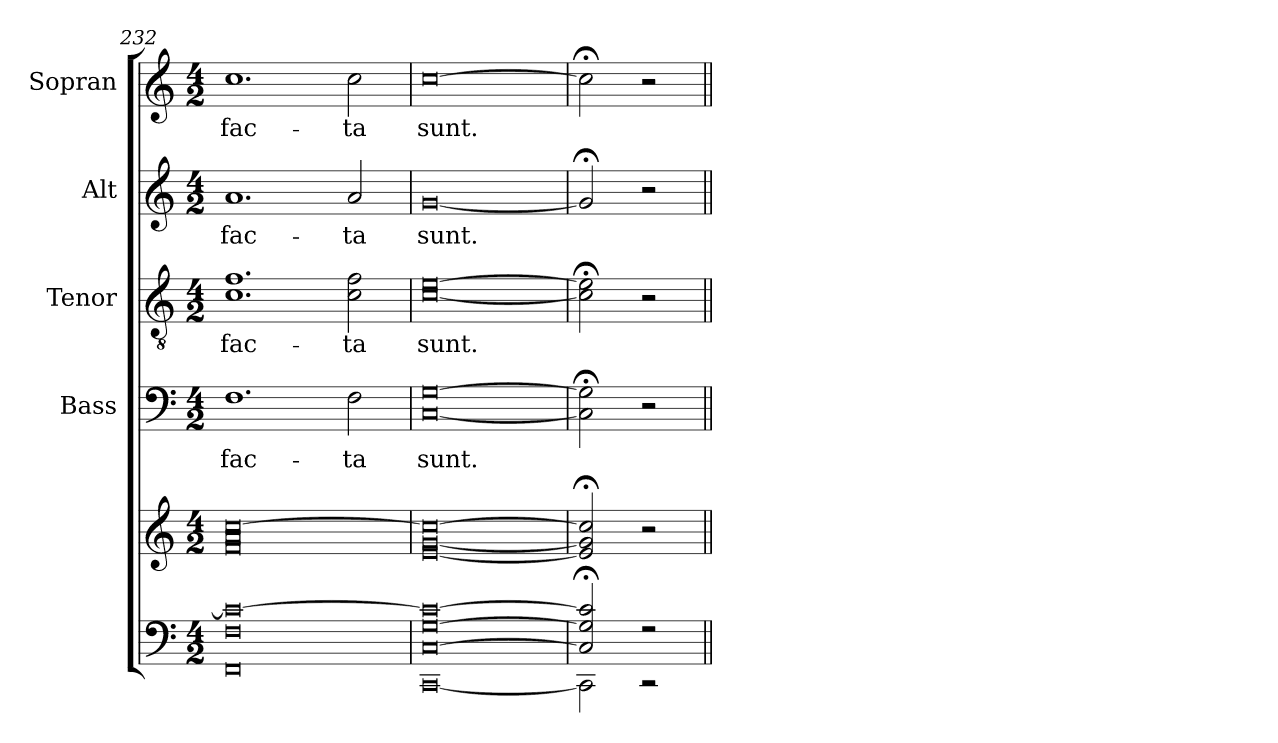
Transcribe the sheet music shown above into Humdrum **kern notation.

**kern	**kern	**kern	**text	**kern	**text	**kern	**text	**kern	**text
*part5	*part5	*part4	*part4	*part3	*part3	*part2	*part2	*part1	*part1
*staff6	*staff5	*staff4	*staff4	*staff3	*staff3	*staff2	*staff2	*staff1	*staff1
*	*	*I"Bass	*	*I"Tenor	*	*I"Alt	*	*I"Sopran	*
*	*	*I'B.	*	*I'T.	*	*I'A.	*	*I'S.	*
*clefF4	*clefG2	*clefF4	*	*clefGv2	*	*clefG2	*	*clefG2	*
*k[]	*k[]	*k[]	*	*k[]	*	*k[]	*	*k[]	*
*C:	*C:	*C:	*	*C:	*	*C:	*	*C:	*
*M4/2	*M4/2	*M4/2	*	*M4/2	*	*M4/2	*	*M4/2	*
=232	=232	=232	=232	=232	=232	=232	=232	=232	=232
*^	*	*	*	*	*	*	*	*	*
!	!	!	!	!LO:LY:b	!	!LO:LY:b	!	!LO:LY:b	!	!LO:LY:b
0F 0c_	0FF	0f 0a [0cc	1.F	fac-	1.c 1.f	fac-	1.a	fac-	1.cc	fac-
!	!	!	!	!LO:LY:b	!	!LO:LY:b	!	!LO:LY:b	!	!LO:LY:b
.	.	.	2F\	-ta	2c\ 2f\	-ta	2a/	-ta	2cc\	-ta
=233	=233	=233	=233	=233	=233	=233	=233	=233	=233	=233
!	!	!	!	!LO:LY:b	!	!LO:LY:b	!	!LO:LY:b	!	!LO:LY:b
[>0C [>0G 0c_	[<0CC	[0e [0g 0cc_	[0C [0G	sunt.	[0c [0e	sunt.	[0g	sunt.	[0cc	sunt.
!!LO:LB:g=z
=234	=234	=234	=234	=234	=234	=234	=234	=234	=234	=234
2C/]; 2G/]; 2c/];	2CC\]	2e/];< 2g/];< 2cc/];<	2C\];< 2G\];<	.	2c\];< 2e\];<	.	2g;</]	.	2cc;<\]	.
2r	2r	2r	2r	.	2r	.	2r	.	2r	.
*v	*v	*	*	*	*	*	*	*	*	*
=||	=||	=||	=||	=||	=||	=||	=||	=||	=||
*-	*-	*-	*-	*-	*-	*-	*-	*-	*-
